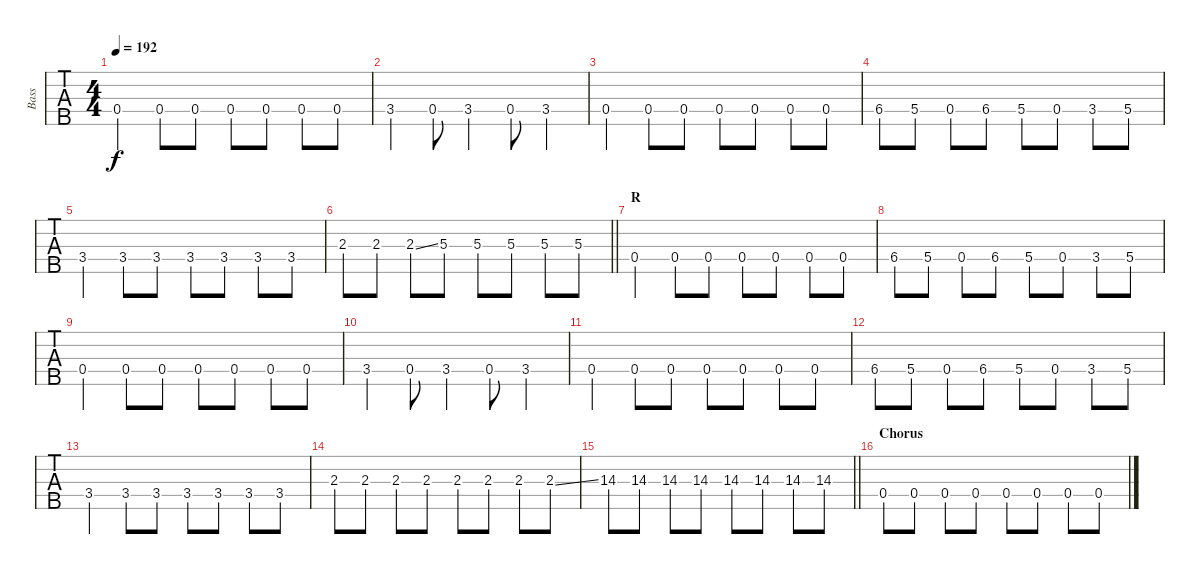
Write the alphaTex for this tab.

\track ("Bass" "Bass") {instrument electricbassfinger}
\staff {tabs}
\tuning (G2 D2 A1 E1 B0) {hide}
\ts (4 4)
\tempo 192
\clef f4
\ks c
0.4.4{dy f} 0.4.8 0.4.8 0.4.8 0.4.8 0.4.8 0.4.8 |
3.4.4 0.4.8 3.4.4 0.4.8 3.4.4 |
0.4.4 0.4.8 0.4.8 0.4.8 0.4.8 0.4.8 0.4.8 |
6.4.8 5.4.8 0.4.8 6.4.8 5.4.8 0.4.8 3.4.8 5.4.8 |
3.4.4 3.4.8 3.4.8 3.4.8 3.4.8 3.4.8 3.4.8 |
\barLineRight lightlight
2.3.8 2.3.8 2.3{ss}.8 5.3.8 5.3.8 5.3.8 5.3.8 5.3.8 |
\section ("" "R")
0.4.4 0.4.8 0.4.8 0.4.8 0.4.8 0.4.8 0.4.8 |
6.4.8 5.4.8 0.4.8 6.4.8 5.4.8 0.4.8 3.4.8 5.4.8 |
0.4.4 0.4.8 0.4.8 0.4.8 0.4.8 0.4.8 0.4.8 |
3.4.4 0.4.8 3.4.4 0.4.8 3.4.4 |
0.4.4 0.4.8 0.4.8 0.4.8 0.4.8 0.4.8 0.4.8 |
6.4.8 5.4.8 0.4.8 6.4.8 5.4.8 0.4.8 3.4.8 5.4.8 |
3.4.4 3.4.8 3.4.8 3.4.8 3.4.8 3.4.8 3.4.8 |
2.3.8 2.3.8 2.3.8 2.3.8 2.3.8 2.3.8 2.3.8 2.3{ss}.8 |
\barLineRight lightlight
14.3.8 14.3.8 14.3.8 14.3.8 14.3.8 14.3.8 14.3.8 14.3.8 |
\section ("" "Chorus")
0.4.8 0.4.8 0.4.8 0.4.8 0.4.8 0.4.8 0.4.8 0.4.8
